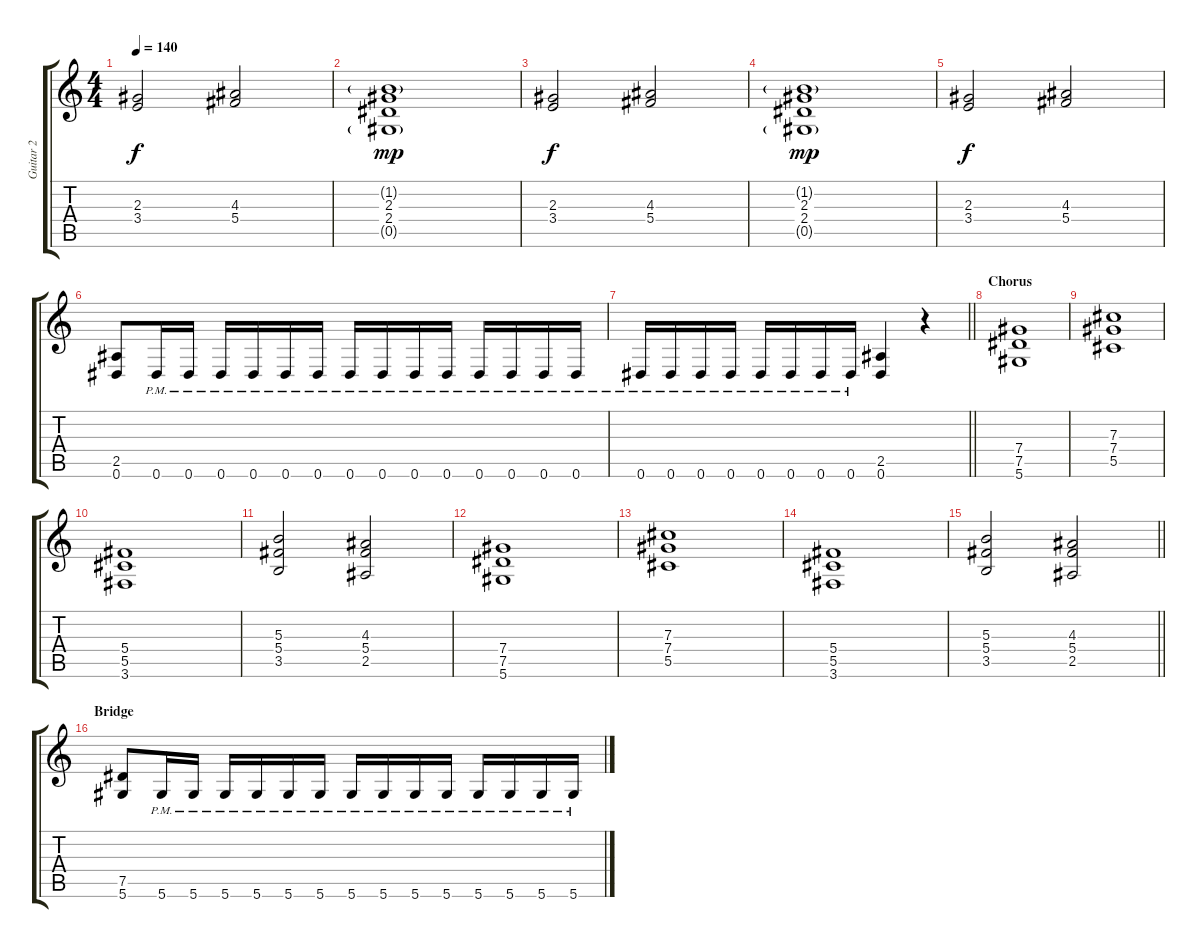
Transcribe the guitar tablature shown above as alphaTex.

\track ("Guitar 2" "Guitar 2") {instrument overdrivenguitar}
\staff {score tabs}
\tuning (Eb4 Bb3 Gb3 Db3 Ab2 Eb2) {hide}
\ts (4 4)
\tempo 140
\clef g2
\ks c
(2.3 3.4).2{dy f} (4.3 5.4).2 |
(1.2{g} 2.3 2.4 0.5{g}).1{dy mp} |
(2.3 3.4).2{dy f} (4.3 5.4).2 |
(1.2{g} 2.3 2.4 0.5{g}).1{dy mp} |
(2.3 3.4).2{dy f} (4.3 5.4).2 |
(2.5 0.6).8 0.6{pm}.16 0.6{pm}.16 0.6{pm}.16 0.6{pm}.16 0.6{pm}.16 0.6{pm}.16 0.6{pm}.16 0.6{pm}.16 0.6{pm}.16 0.6{pm}.16 0.6{pm}.16 0.6{pm}.16 0.6{pm}.16 0.6{pm}.16 |
\barLineRight lightlight
0.6{pm}.16 0.6{pm}.16 0.6{pm}.16 0.6{pm}.16 0.6{pm}.16 0.6{pm}.16 0.6{pm}.16 0.6{pm}.16 (2.5 0.6).4 r.4 |
\section ("" "Chorus")
(7.4 7.5 5.6).1 |
(7.3 7.4 5.5).1 |
(5.4 5.5 3.6).1 |
(5.3 5.4 3.5).2 (4.3 5.4 2.5).2 |
(7.4 7.5 5.6).1 |
(7.3 7.4 5.5).1 |
(5.4 5.5 3.6).1 |
\barLineRight lightlight
(5.3 5.4 3.5).2 (4.3 5.4 2.5).2 |
\section ("" "Bridge")
(7.5 5.6).8 5.6{pm}.16 5.6{pm}.16 5.6{pm}.16 5.6{pm}.16 5.6{pm}.16 5.6{pm}.16 5.6{pm}.16 5.6{pm}.16 5.6{pm}.16 5.6{pm}.16 5.6{pm}.16 5.6{pm}.16 5.6{pm}.16 5.6{pm}.16
